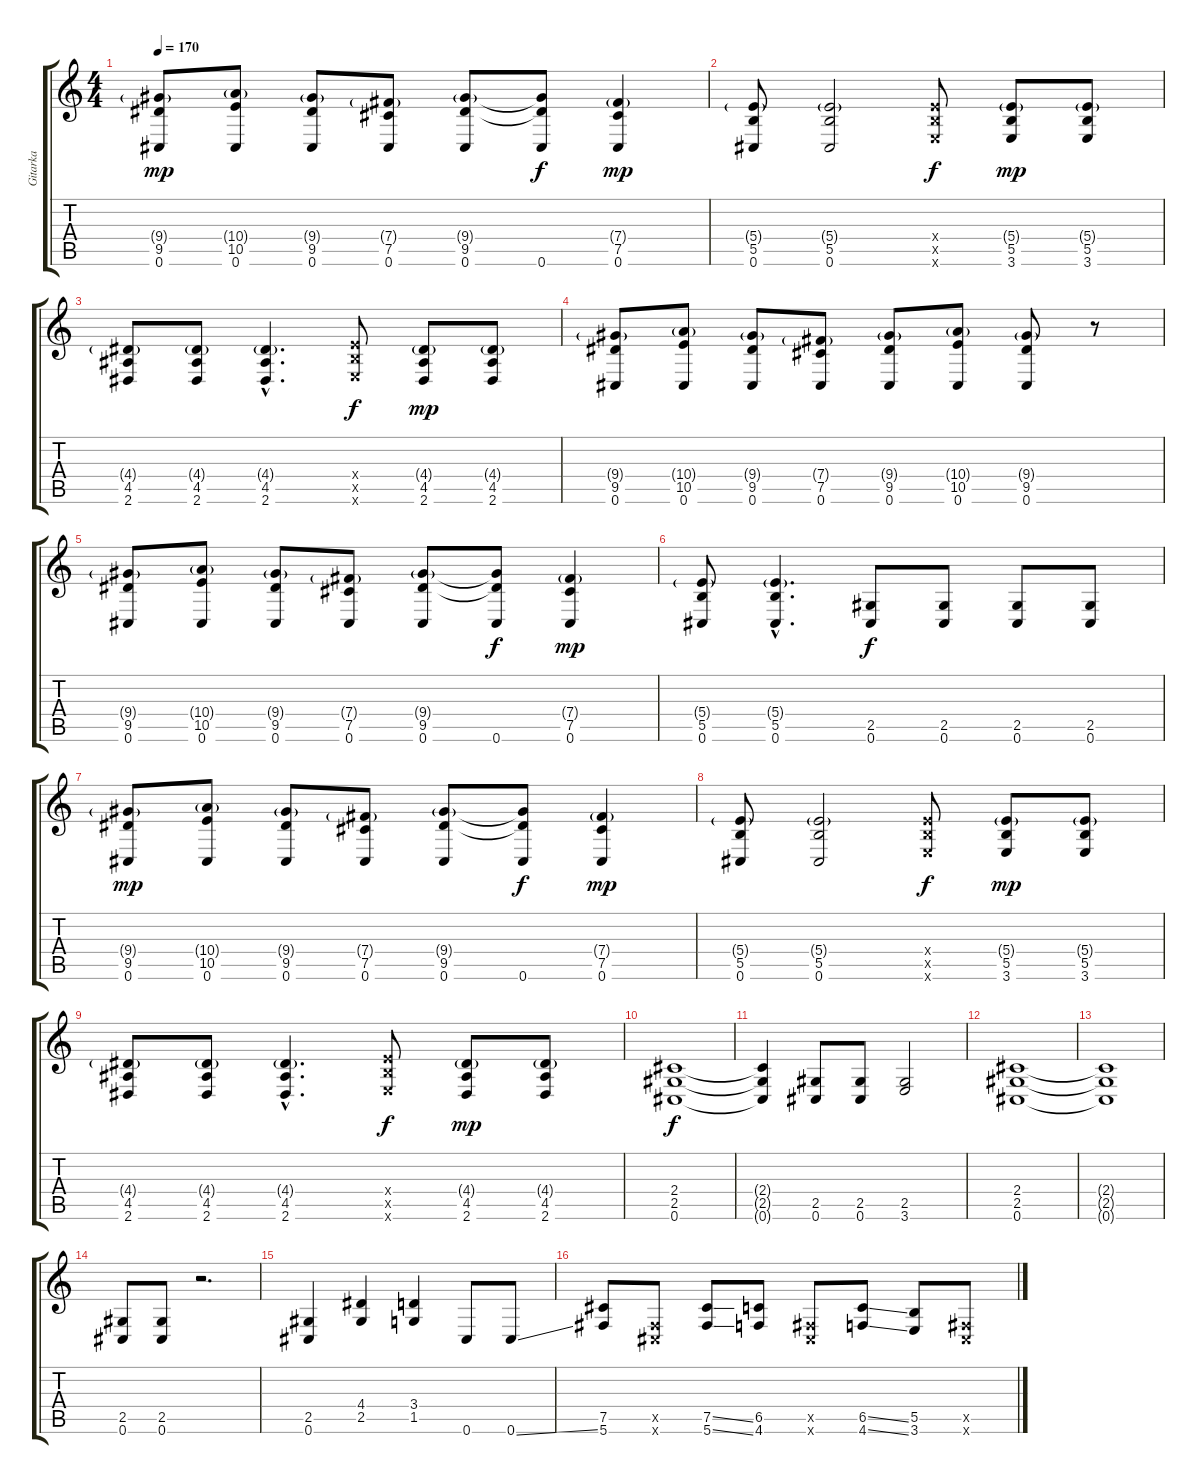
\track ("Gitarka" "Gitarka") {instrument distortionguitar}
\staff {score tabs}
\tuning (Db4 Ab3 E3 B2 Gb2 Db2) {hide}
\ts (4 4)
\tempo 170
\clef g2
\ks c
(9.4{g} 9.5 0.6).8{dy mp} (10.4{g} 10.5 0.6).8 (9.4{g} 9.5 0.6).8 (7.4{g} 7.5 0.6).8 (9.4{g} 9.5 0.6).8 (9.4{t} 9.5{t} 0.6).8{dy f} (7.4{g} 7.5 0.6).4{dy mp} |
(5.4{g} 5.5 0.6).8 (5.4{g} 5.5 0.6).2 (5.4{x} 5.5{x} 3.6{x}).8{dy f} (5.4{g} 5.5 3.6).8{dy mp} (5.4{g} 5.5 3.6).8 |
(4.4{g} 4.5 2.6).8 (4.4{g} 4.5 2.6).8 (4.4{g hac} 4.5{hac} 2.6{hac}).4{d} (5.4{x} 5.5{x} 3.6{x}).8{dy f} (4.4{g} 4.5 2.6).8{dy mp} (4.4{g} 4.5 2.6).8 |
(9.4{g} 9.5 0.6).8 (10.4{g} 10.5 0.6).8 (9.4{g} 9.5 0.6).8 (7.4{g} 7.5 0.6).8 (9.4{g} 9.5 0.6).8 (10.4{g} 10.5 0.6).8 (9.4{g} 9.5 0.6).8 r.8 |
(9.4{g} 9.5 0.6).8 (10.4{g} 10.5 0.6).8 (9.4{g} 9.5 0.6).8 (7.4{g} 7.5 0.6).8 (9.4{g} 9.5 0.6).8 (9.4{t} 9.5{t} 0.6).8{dy f} (7.4{g} 7.5 0.6).4{dy mp} |
(5.4{g} 5.5 0.6).8 (5.4{g hac} 5.5{hac} 0.6{hac}).4{d} (2.5 0.6).8{dy f} (2.5 0.6).8 (2.5 0.6).8 (2.5 0.6).8 |
(9.4{g} 9.5 0.6).8{dy mp} (10.4{g} 10.5 0.6).8 (9.4{g} 9.5 0.6).8 (7.4{g} 7.5 0.6).8 (9.4{g} 9.5 0.6).8 (9.4{t} 9.5{t} 0.6).8{dy f} (7.4{g} 7.5 0.6).4{dy mp} |
(5.4{g} 5.5 0.6).8 (5.4{g} 5.5 0.6).2 (5.4{x} 5.5{x} 3.6{x}).8{dy f} (5.4{g} 5.5 3.6).8{dy mp} (5.4{g} 5.5 3.6).8 |
(4.4{g} 4.5 2.6).8 (4.4{g} 4.5 2.6).8 (4.4{g hac} 4.5{hac} 2.6{hac}).4{d} (5.4{x} 5.5{x} 3.6{x}).8{dy f} (4.4{g} 4.5 2.6).8{dy mp} (4.4{g} 4.5 2.6).8 |
(2.4 2.5 0.6).1{dy f} |
(2.4{t} 2.5{t} 0.6{t}).4 (2.5 0.6).8 (2.5 0.6).8 (2.5 3.6).2 |
(2.4 2.5 0.6).1 |
(2.4{t} 2.5{t} 0.6{t}).1 |
(2.5 0.6).8 (2.5 0.6).8 r.2{d} |
(2.5 0.6).4 (4.4 2.5).4 (3.4 1.5).4 0.6.8 0.6{ss}.8 |
(7.5 5.6).8 (0.5{x} 0.6{x}).8 (7.5{ss} 5.6{ss}).8 (6.5 4.6).8 (0.5{x} 0.6{x}).8 (6.5{ss} 4.6{ss}).8 (5.5 3.6).8 (0.5{x} 0.6{x}).8
